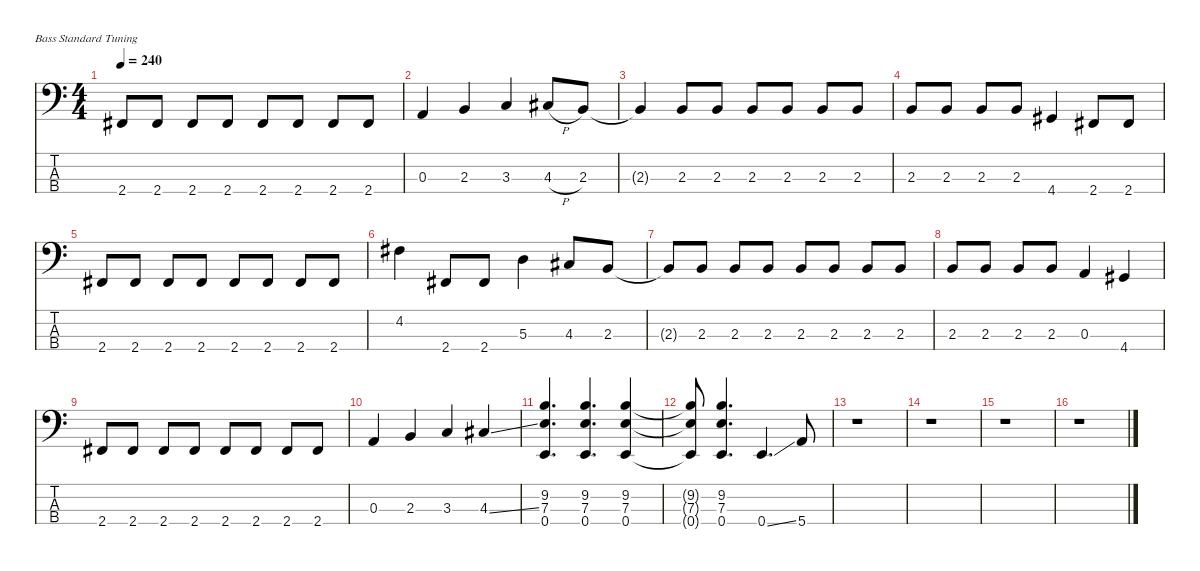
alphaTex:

\defaultSystemsLayout 4
\hideDynamics
\bracketExtendMode nobrackets
\singleTrackTrackNamePolicy hidden
\multiTrackTrackNamePolicy hidden
\otherSystemsTrackNameOrientation horizontal
\track ("Bass" "el.bs.") {instrument electricbassfinger}
\staff {score tabs}
\tuning (G2 D2 A1 E1)
\ts (4 4)
\tempo 240
\clef f4
\ks c
2.4{acc #}.8{dy f} 2.4{acc #}.8 2.4{acc #}.8 2.4{acc #}.8 2.4{acc #}.8 2.4{acc #}.8 2.4{acc #}.8 2.4{acc #}.8 |
0.3.4 2.3.4 3.3.4 4.3{h acc #}.8 2.3.8 |
2.3{t}.4 2.3.8 2.3.8 2.3.8 2.3.8 2.3.8 2.3.8 |
2.3.8 2.3.8 2.3.8 2.3.8 4.4{acc #}.4 2.4{acc #}.8 2.4{acc #}.8 |
2.4{acc #}.8 2.4{acc #}.8 2.4{acc #}.8 2.4{acc #}.8 2.4{acc #}.8 2.4{acc #}.8 2.4{acc #}.8 2.4{acc #}.8 |
4.2{acc #}.4 2.4{acc #}.8 2.4{acc #}.8 5.3.4 4.3{acc #}.8 2.3.8 |
2.3{t}.8 2.3.8 2.3.8 2.3.8 2.3.8 2.3.8 2.3.8 2.3.8 |
2.3.8 2.3.8 2.3.8 2.3.8 0.3.4 4.4{acc #}.4 |
2.4{acc #}.8 2.4{acc #}.8 2.4{acc #}.8 2.4{acc #}.8 2.4{acc #}.8 2.4{acc #}.8 2.4{acc #}.8 2.4{acc #}.8 |
0.3.4 2.3.4 3.3.4 4.3{ss acc #}.4 |
(9.2 7.3 0.4).4{d} (9.2 7.3 0.4).4{d} (9.2 7.3 0.4).4 |
(9.2{t} 7.3{t} 0.4{t}).8 (9.2 7.3 0.4).4{d} 0.4{ss}.4{d} 5.4.8 |
r.1 |
r.1 |
r.1 |
r.1
